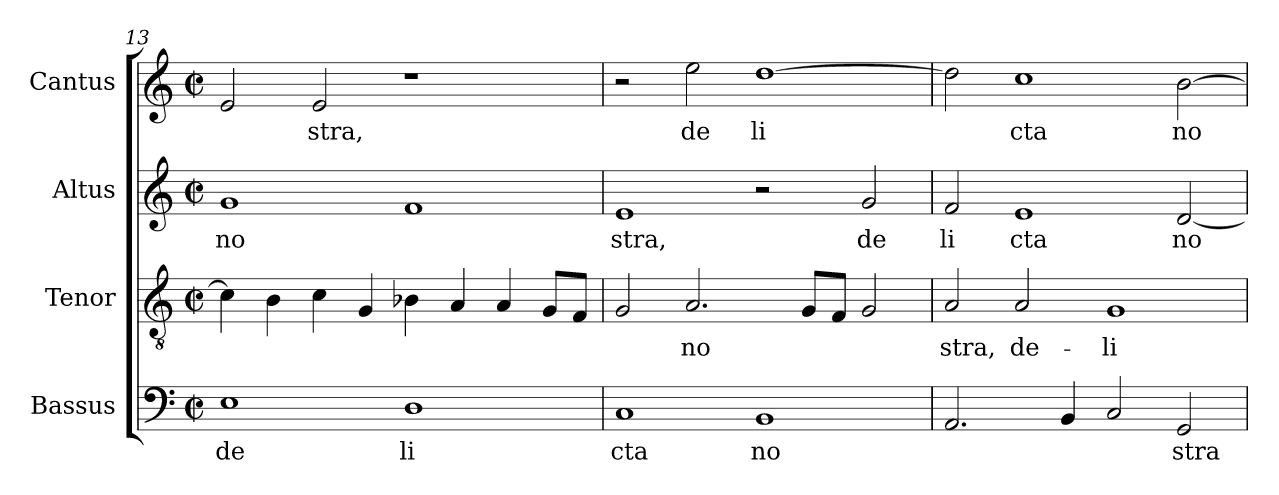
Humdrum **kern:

**kern	**text	**kern	**text	**kern	**text	**kern	**text
*part4	*part4	*part3	*part3	*part2	*part2	*part1	*part1
*staff4	*staff4	*staff3	*staff3	*staff2	*staff2	*staff1	*staff1
*I"Bassus	*	*I"Tenor	*	*I"Altus	*	*I"Cantus	*
*clefF4	*	*clefGv2	*	*clefG2	*	*clefG2	*
*k[]	*	*k[]	*	*k[]	*	*k[]	*
*C:	*	*C:	*	*C:	*	*C:	*
*M2/2	*	*M2/2	*	*M2/2	*	*M2/2	*
*met(c|)	*	*met(c|)	*	*met(c|)	*	*met(c|)	*
=13	=13	=13	=13	=13	=13	=13	=13
!	!LO:LY:b:cj	!	!LO:LY:b:cj	!	!LO:LY:b:cj	!	!LO:LY:b:cj
1E	de	4c\]	.	1g	no	2e/	.
!	!	!	!LO:LY:b:cj	!	!	!	!
.	.	4B\	.	.	.	.	.
!	!	!	!LO:LY:b:cj	!	!	!	!LO:LY:b:cj
.	.	4c\	.	.	.	2e/	stra,
!	!	!	!LO:LY:b:cj	!	!	!	!
.	.	4G/	.	.	.	.	.
!	!LO:LY:b:cj	!	!LO:LY:b:cj	!	!LO:LY:b:cj	!	!
1D	li	4B-X\	.	1f	.	1r	.
!	!	!	!LO:LY:b:cj	!	!	!	!
.	.	4A/	.	.	.	.	.
!	!	!	!LO:LY:b:cj	!	!	!	!
.	.	4A/	.	.	.	.	.
!	!	!	!LO:LY:b:cj	!	!	!	!
.	.	8G/L	.	.	.	.	.
!	!	!	!LO:LY:b:cj	!	!	!	!
.	.	8F/J	.	.	.	.	.
=14	=14	=14	=14	=14	=14	=14	=14
!	!LO:LY:b:cj	!	!LO:LY:b:cj	!	!LO:LY:b:cj	!	!
1C	cta	2G/	.	1e	stra,	2r	.
!	!	!	!LO:LY:b:cj	!	!	!	!LO:LY:b:cj
.	.	2.A/	no-	.	.	2ee\	de
!	!LO:LY:b:cj	!	!	!	!	!	!LO:LY:b:cj
1BB	no	.	.	2r	.	[>1dd	li
!	!	!	!LO:LY:b:cj	!	!	!	!
.	.	8G/L	--	.	.	.	.
!	!	!	!LO:LY:b:cj	!	!	!	!
.	.	8F/J	--	.	.	.	.
!	!	!	!LO:LY:b:cj	!	!LO:LY:b:cj	!	!
.	.	2G/	--	2g/	de	.	.
=15	=15	=15	=15	=15	=15	=15	=15
!	!LO:LY:b:cj	!	!LO:LY:b:cj	!	!LO:LY:b:cj	!	!LO:LY:b:cj
2.AA/	.	2A/	-stra,	2f/	li	2dd\]	.
!	!	!	!LO:LY:b:cj	!	!LO:LY:b:cj	!	!LO:LY:b:cj
.	.	2A/	de-	1e	cta	1cc	cta
!	!LO:LY:b:cj	!	!	!	!	!	!
4BB/	.	.	.	.	.	.	.
!	!LO:LY:b:cj	!	!LO:LY:b:cj	!	!	!	!
2C/	.	1G	-li-	.	.	.	.
!	!LO:LY:b:cj	!	!	!	!LO:LY:b:cj	!	!LO:LY:b:cj
2GG/	stra	.	.	[<2d/	no	[>2b\	no
=	=	=	=	=	=	=	=
*-	*-	*-	*-	*-	*-	*-	*-
